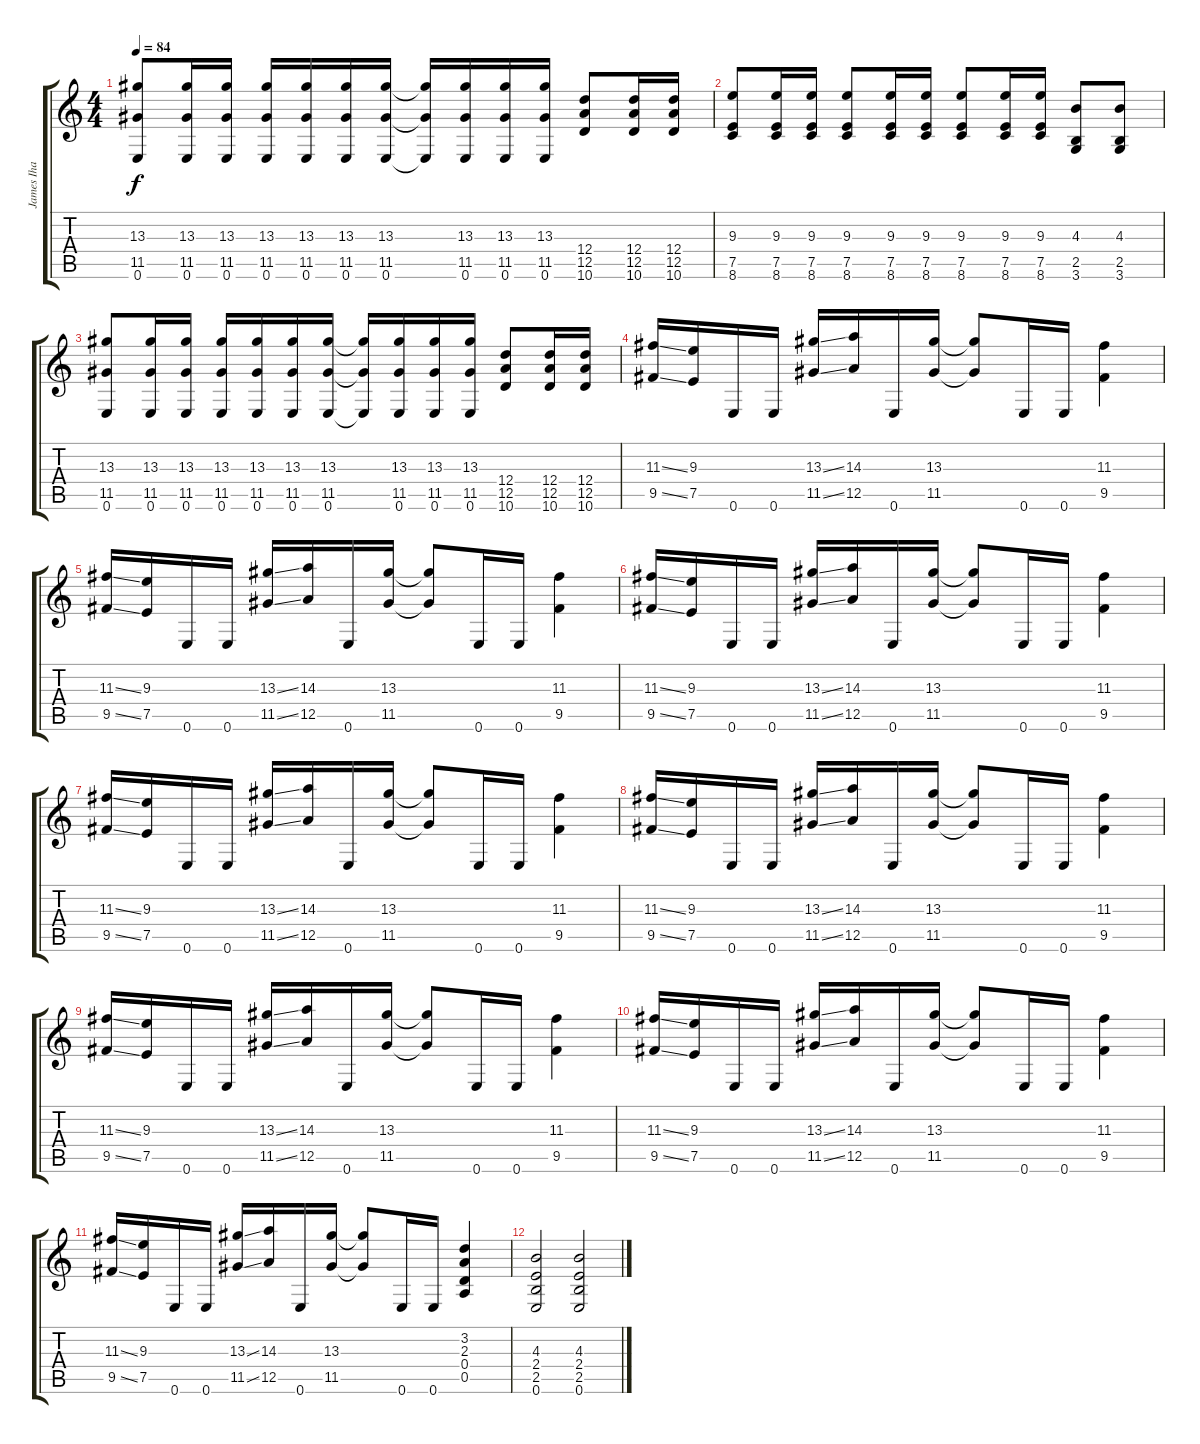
\track ("James Iha (Distortion Guitar)" "James Iha ") {instrument distortionguitar}
\staff {score tabs}
\tuning (E4 B3 G3 D3 A2 E2) {hide}
\ts (4 4)
\tempo 84
\clef g2
\ks c
(13.3 11.5 0.6).8{dy f} (13.3 11.5 0.6).16 (13.3 11.5 0.6).16 (13.3 11.5 0.6).16 (13.3 11.5 0.6).16 (13.3 11.5 0.6).16 (13.3 11.5 0.6).16 (13.3{t} 11.5{t} 0.6{t}).16 (13.3 11.5 0.6).16 (13.3 11.5 0.6).16 (13.3 11.5 0.6).16 (12.4 12.5 10.6).8 (12.4 12.5 10.6).16 (12.4 12.5 10.6).16 |
(9.3 7.5 8.6).8 (9.3 7.5 8.6).16 (9.3 7.5 8.6).16 (9.3 7.5 8.6).8 (9.3 7.5 8.6).16 (9.3 7.5 8.6).16 (9.3 7.5 8.6).8 (9.3 7.5 8.6).16 (9.3 7.5 8.6).16 (4.3 2.5 3.6).8 (4.3 2.5 3.6).8 |
(13.3 11.5 0.6).8 (13.3 11.5 0.6).16 (13.3 11.5 0.6).16 (13.3 11.5 0.6).16 (13.3 11.5 0.6).16 (13.3 11.5 0.6).16 (13.3 11.5 0.6).16 (13.3{t} 11.5{t} 0.6{t}).16 (13.3 11.5 0.6).16 (13.3 11.5 0.6).16 (13.3 11.5 0.6).16 (12.4 12.5 10.6).8 (12.4 12.5 10.6).16 (12.4 12.5 10.6).16 |
(11.3{ss} 9.5{ss}).16 (9.3 7.5).16 0.6.16 0.6.16 (13.3{ss} 11.5{ss}).16 (14.3 12.5).16 0.6.16 (13.3 11.5).16 (13.3{t} 11.5{t}).8 0.6.16 0.6.16 (11.3 9.5).4 |
(11.3{ss} 9.5{ss}).16 (9.3 7.5).16 0.6.16 0.6.16 (13.3{ss} 11.5{ss}).16 (14.3 12.5).16 0.6.16 (13.3 11.5).16 (13.3{t} 11.5{t}).8 0.6.16 0.6.16 (11.3 9.5).4 |
(11.3{ss} 9.5{ss}).16 (9.3 7.5).16 0.6.16 0.6.16 (13.3{ss} 11.5{ss}).16 (14.3 12.5).16 0.6.16 (13.3 11.5).16 (13.3{t} 11.5{t}).8 0.6.16 0.6.16 (11.3 9.5).4 |
(11.3{ss} 9.5{ss}).16 (9.3 7.5).16 0.6.16 0.6.16 (13.3{ss} 11.5{ss}).16 (14.3 12.5).16 0.6.16 (13.3 11.5).16 (13.3{t} 11.5{t}).8 0.6.16 0.6.16 (11.3 9.5).4 |
(11.3{ss} 9.5{ss}).16 (9.3 7.5).16 0.6.16 0.6.16 (13.3{ss} 11.5{ss}).16 (14.3 12.5).16 0.6.16 (13.3 11.5).16 (13.3{t} 11.5{t}).8 0.6.16 0.6.16 (11.3 9.5).4 |
(11.3{ss} 9.5{ss}).16 (9.3 7.5).16 0.6.16 0.6.16 (13.3{ss} 11.5{ss}).16 (14.3 12.5).16 0.6.16 (13.3 11.5).16 (13.3{t} 11.5{t}).8 0.6.16 0.6.16 (11.3 9.5).4 |
(11.3{ss} 9.5{ss}).16 (9.3 7.5).16 0.6.16 0.6.16 (13.3{ss} 11.5{ss}).16 (14.3 12.5).16 0.6.16 (13.3 11.5).16 (13.3{t} 11.5{t}).8 0.6.16 0.6.16 (11.3 9.5).4 |
(11.3{ss} 9.5{ss}).16 (9.3 7.5).16 0.6.16 0.6.16 (13.3{ss} 11.5{ss}).16 (14.3 12.5).16 0.6.16 (13.3 11.5).16 (13.3{t} 11.5{t}).8 0.6.16 0.6.16 (3.2 2.3 0.4 0.5).4 |
(4.3 2.4 2.5 0.6).2 (4.3 2.4 2.5 0.6).2
